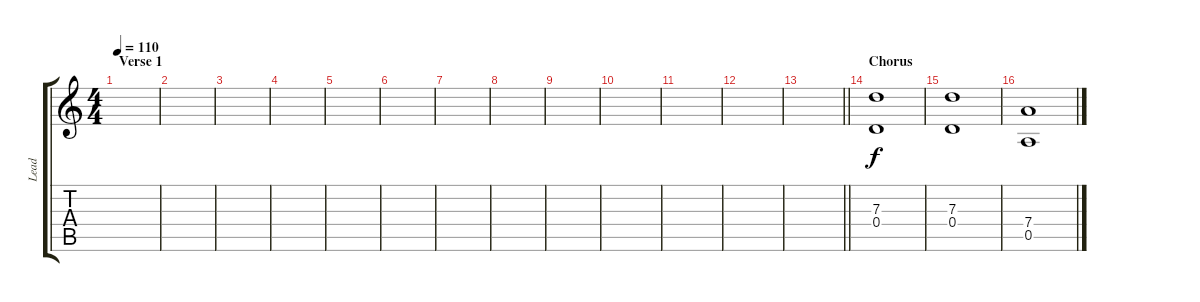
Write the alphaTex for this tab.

\track ("Lead" "Lead") {instrument distortionguitar}
\staff {score tabs}
\tuning (E4 B3 G3 D3 A2 E2) {hide}
\ts (4 4)
\section ("" "Verse 1")
\tempo 110
\clef g2
\ks c
|
|
|
|
|
|
|
|
|
|
|
|
\barLineRight lightlight
|
\section ("" "Chorus")
(7.3 0.4).1 |
(7.3 0.4).1 |
(7.4 0.5).1
